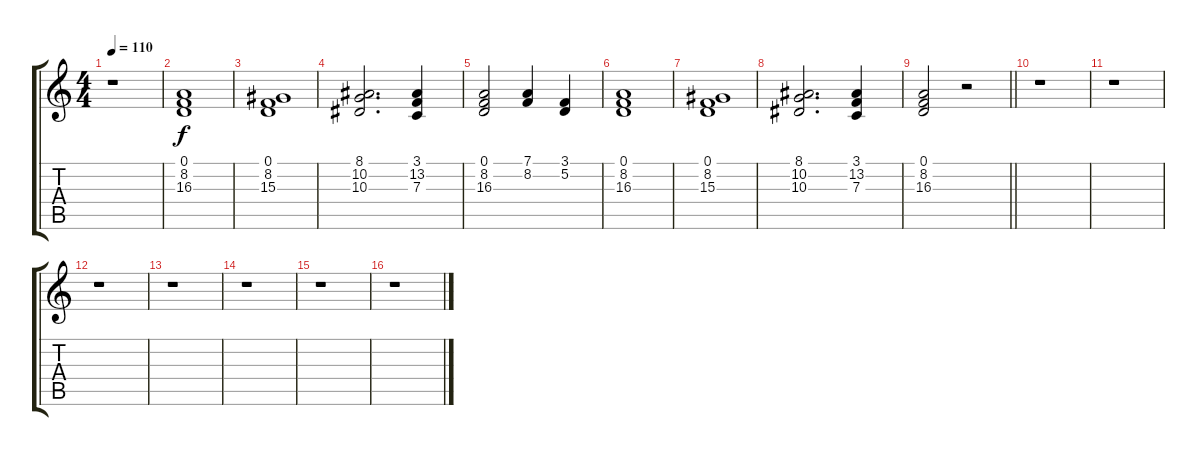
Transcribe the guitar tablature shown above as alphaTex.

\track "" {instrument choiraahs}
\staff {score tabs}
\tuning (D4 A3 F3 C3 G2 D2) {hide}
\ts (4 4)
\tempo 110
\clef g2
\ks c
r.1{dy f} |
(0.1 8.2 16.3).1 |
(0.1 8.2 15.3).1 |
(8.1 10.2 10.3).2{d} (3.1 13.2 7.3).4 |
(0.1 8.2 16.3).2 (7.1 8.2).4 (3.1 5.2).4 |
(0.1 8.2 16.3).1 |
(0.1 8.2 15.3).1 |
(8.1 10.2 10.3).2{d} (3.1 13.2 7.3).4 |
\barLineRight lightlight
(0.1 8.2 16.3).2 r.2 |
r.1 |
r.1 |
r.1 |
r.1 |
r.1 |
r.1 |
r.1
